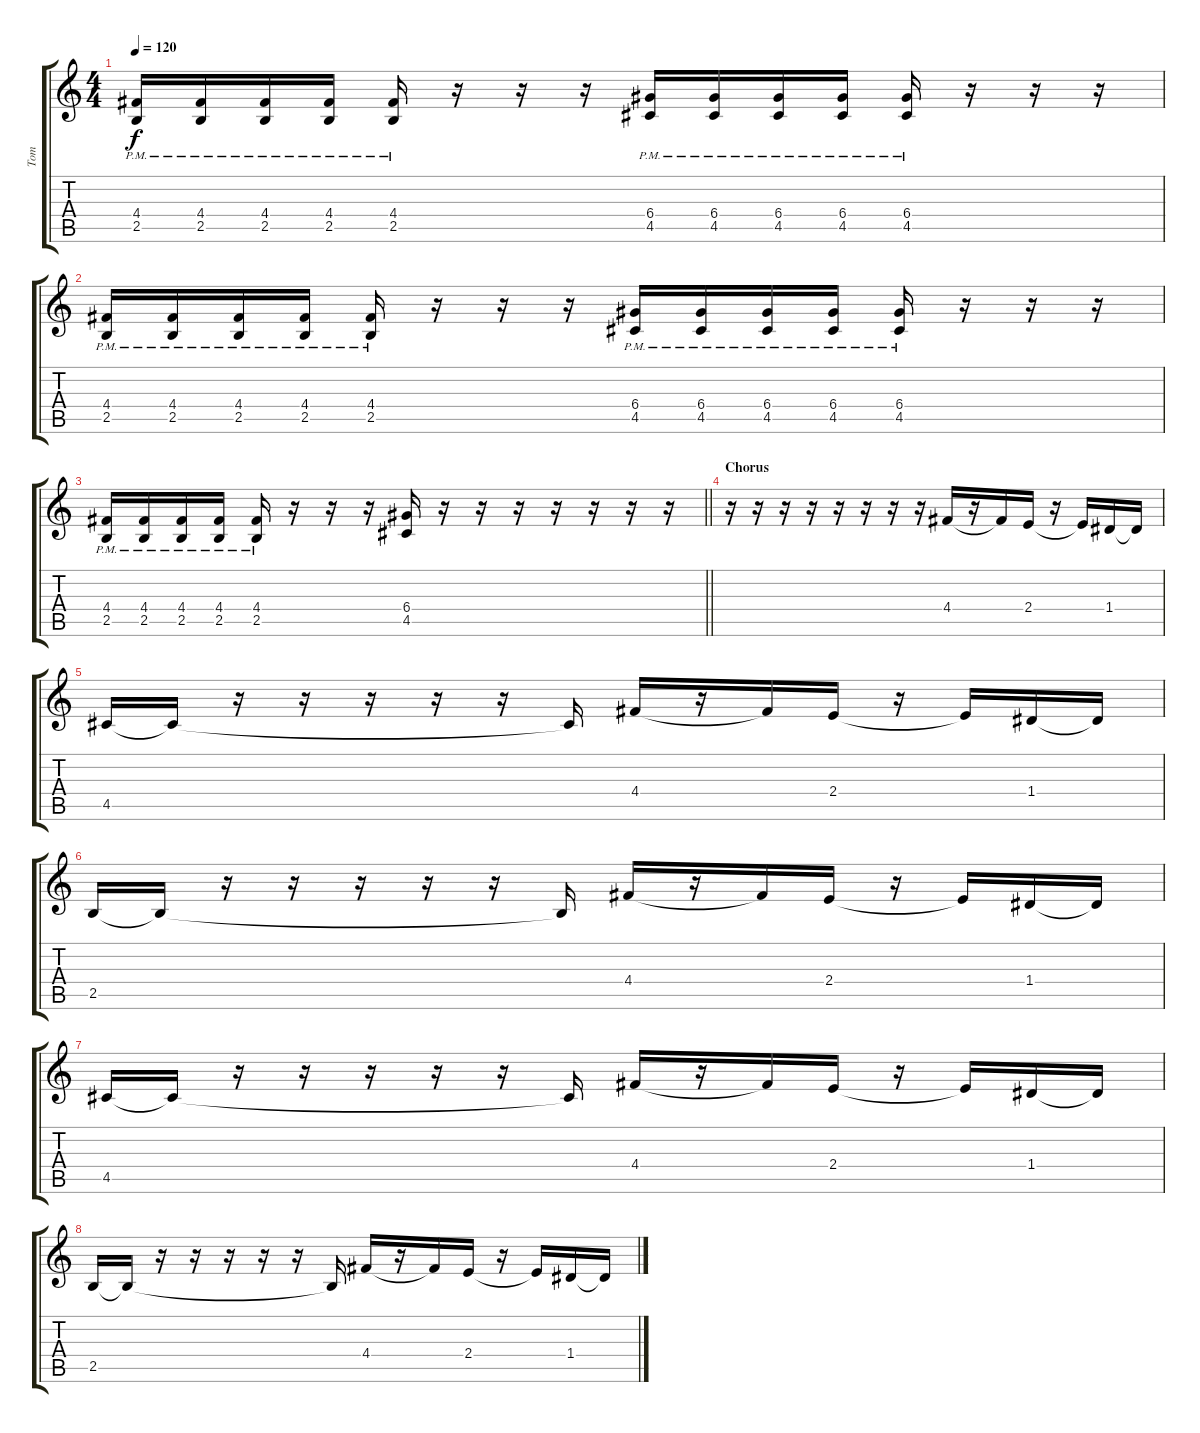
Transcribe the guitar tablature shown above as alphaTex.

\track ("Tom" "Tom") {instrument distortionguitar}
\staff {score tabs}
\tuning (E4 B3 G3 D3 A2 E2) {hide}
\ts (4 4)
\tempo 120
\clef g2
\ks c
(4.4{pm} 2.5{pm}).16{dy f} (4.4{pm} 2.5{pm}).16 (4.4{pm} 2.5{pm}).16 (4.4{pm} 2.5{pm}).16 (4.4{pm} 2.5{pm}).16 r.16 r.16 r.16 (6.4{pm} 4.5{pm}).16 (6.4{pm} 4.5{pm}).16 (6.4{pm} 4.5{pm}).16 (6.4{pm} 4.5{pm}).16 (6.4{pm} 4.5{pm}).16 r.16 r.16 r.16 |
(4.4{pm} 2.5{pm}).16 (4.4{pm} 2.5{pm}).16 (4.4{pm} 2.5{pm}).16 (4.4{pm} 2.5{pm}).16 (4.4{pm} 2.5{pm}).16 r.16 r.16 r.16 (6.4{pm} 4.5{pm}).16 (6.4{pm} 4.5{pm}).16 (6.4{pm} 4.5{pm}).16 (6.4{pm} 4.5{pm}).16 (6.4{pm} 4.5{pm}).16 r.16 r.16 r.16 |
\barLineRight lightlight
(4.4{pm} 2.5{pm}).16 (4.4{pm} 2.5{pm}).16 (4.4{pm} 2.5{pm}).16 (4.4{pm} 2.5{pm}).16 (4.4{pm} 2.5{pm}).16 r.16 r.16 r.16 (6.4 4.5).16 r.16 r.16 r.16 r.16 r.16 r.16 r.16 |
\section ("" "Chorus")
r.16 r.16 r.16 r.16 r.16 r.16 r.16 r.16 4.4.16 r.16 4.4{t}.16 2.4.16 r.16 2.4{t}.16 1.4.16 1.4{t}.16 |
4.5.16 4.5{t}.16 r.16 r.16 r.16 r.16 r.16 4.5{t}.16 4.4.16 r.16 4.4{t}.16 2.4.16 r.16 2.4{t}.16 1.4.16 1.4{t}.16 |
2.5.16 2.5{t}.16 r.16 r.16 r.16 r.16 r.16 2.5{t}.16 4.4.16 r.16 4.4{t}.16 2.4.16 r.16 2.4{t}.16 1.4.16 1.4{t}.16 |
4.5.16 4.5{t}.16 r.16 r.16 r.16 r.16 r.16 4.5{t}.16 4.4.16 r.16 4.4{t}.16 2.4.16 r.16 2.4{t}.16 1.4.16 1.4{t}.16 |
2.5.16 2.5{t}.16 r.16 r.16 r.16 r.16 r.16 2.5{t}.16 4.4.16 r.16 4.4{t}.16 2.4.16 r.16 2.4{t}.16 1.4.16 1.4{t}.16
